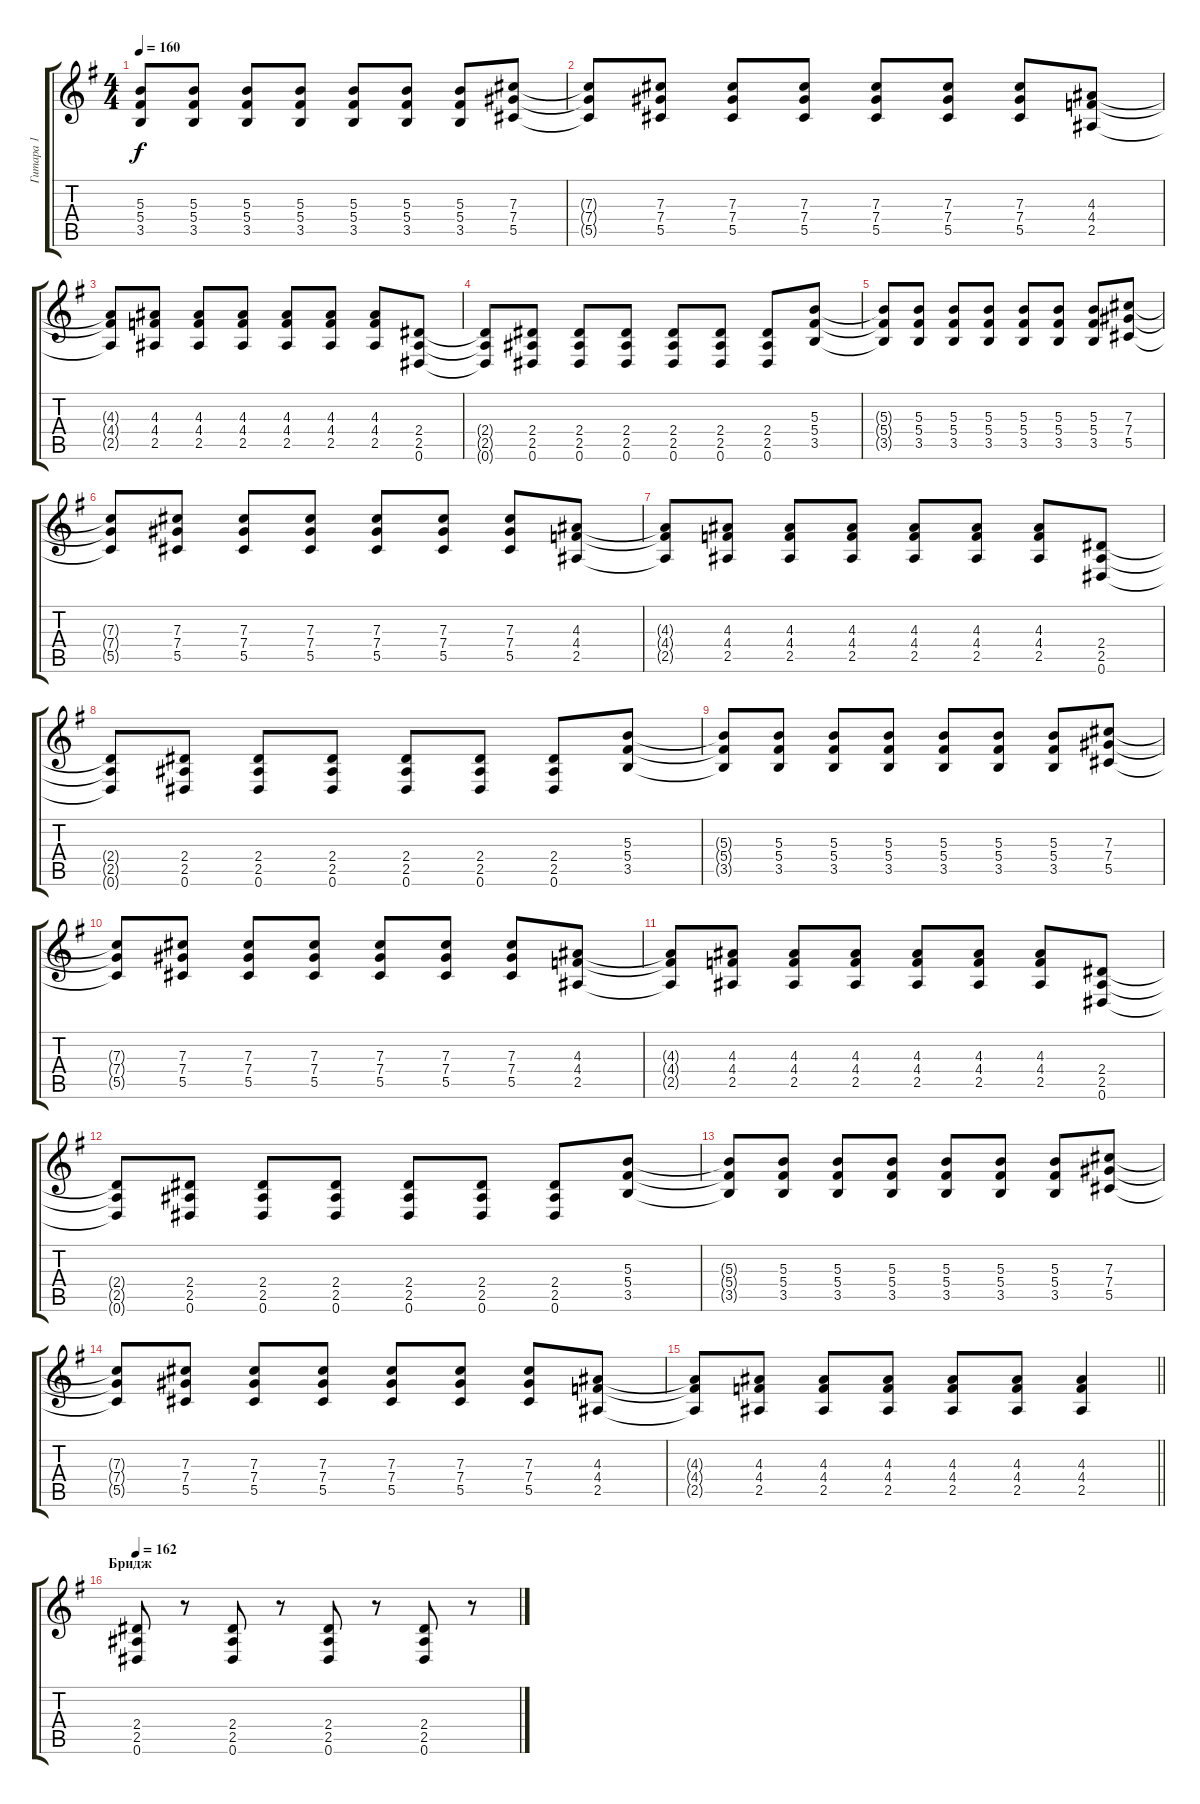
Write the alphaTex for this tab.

\track ("Гитара 1" "Гитара 1") {instrument distortionguitar}
\staff {score tabs}
\tuning (Eb4 Bb3 Gb3 Db3 Ab2 Eb2) {hide}
\ts (4 4)
\tempo 160
\clef g2
\ks eminor
(5.3{t} 5.4{t} 3.5{t}).8{dy f} (5.3 5.4 3.5).8 (5.3 5.4 3.5).8 (5.3 5.4 3.5).8 (5.3 5.4 3.5).8 (5.3 5.4 3.5).8 (5.3 5.4 3.5).8 (7.3 7.4 5.5).8 |
(7.3{t} 7.4{t} 5.5{t}).8 (7.3 7.4 5.5).8 (7.3 7.4 5.5).8 (7.3 7.4 5.5).8 (7.3 7.4 5.5).8 (7.3 7.4 5.5).8 (7.3 7.4 5.5).8 (4.3 4.4 2.5).8 |
(4.3{t} 4.4{t} 2.5{t}).8 (4.3 4.4 2.5).8 (4.3 4.4 2.5).8 (4.3 4.4 2.5).8 (4.3 4.4 2.5).8 (4.3 4.4 2.5).8 (4.3 4.4 2.5).8 (2.4 2.5 0.6).8 |
(2.4{t} 2.5{t} 0.6{t}).8 (2.4 2.5 0.6).8 (2.4 2.5 0.6).8 (2.4 2.5 0.6).8 (2.4 2.5 0.6).8 (2.4 2.5 0.6).8 (2.4 2.5 0.6).8 (5.3 5.4 3.5).8 |
(5.3{t} 5.4{t} 3.5{t}).8 (5.3 5.4 3.5).8 (5.3 5.4 3.5).8 (5.3 5.4 3.5).8 (5.3 5.4 3.5).8 (5.3 5.4 3.5).8 (5.3 5.4 3.5).8 (7.3 7.4 5.5).8 |
(7.3{t} 7.4{t} 5.5{t}).8 (7.3 7.4 5.5).8 (7.3 7.4 5.5).8 (7.3 7.4 5.5).8 (7.3 7.4 5.5).8 (7.3 7.4 5.5).8 (7.3 7.4 5.5).8 (4.3 4.4 2.5).8 |
(4.3{t} 4.4{t} 2.5{t}).8 (4.3 4.4 2.5).8 (4.3 4.4 2.5).8 (4.3 4.4 2.5).8 (4.3 4.4 2.5).8 (4.3 4.4 2.5).8 (4.3 4.4 2.5).8 (2.4 2.5 0.6).8 |
(2.4{t} 2.5{t} 0.6{t}).8 (2.4 2.5 0.6).8 (2.4 2.5 0.6).8 (2.4 2.5 0.6).8 (2.4 2.5 0.6).8 (2.4 2.5 0.6).8 (2.4 2.5 0.6).8 (5.3 5.4 3.5).8 |
(5.3{t} 5.4{t} 3.5{t}).8 (5.3 5.4 3.5).8 (5.3 5.4 3.5).8 (5.3 5.4 3.5).8 (5.3 5.4 3.5).8 (5.3 5.4 3.5).8 (5.3 5.4 3.5).8 (7.3 7.4 5.5).8 |
(7.3{t} 7.4{t} 5.5{t}).8 (7.3 7.4 5.5).8 (7.3 7.4 5.5).8 (7.3 7.4 5.5).8 (7.3 7.4 5.5).8 (7.3 7.4 5.5).8 (7.3 7.4 5.5).8 (4.3 4.4 2.5).8 |
(4.3{t} 4.4{t} 2.5{t}).8 (4.3 4.4 2.5).8 (4.3 4.4 2.5).8 (4.3 4.4 2.5).8 (4.3 4.4 2.5).8 (4.3 4.4 2.5).8 (4.3 4.4 2.5).8 (2.4 2.5 0.6).8 |
(2.4{t} 2.5{t} 0.6{t}).8 (2.4 2.5 0.6).8 (2.4 2.5 0.6).8 (2.4 2.5 0.6).8 (2.4 2.5 0.6).8 (2.4 2.5 0.6).8 (2.4 2.5 0.6).8 (5.3 5.4 3.5).8 |
(5.3{t} 5.4{t} 3.5{t}).8 (5.3 5.4 3.5).8 (5.3 5.4 3.5).8 (5.3 5.4 3.5).8 (5.3 5.4 3.5).8 (5.3 5.4 3.5).8 (5.3 5.4 3.5).8 (7.3 7.4 5.5).8 |
(7.3{t} 7.4{t} 5.5{t}).8 (7.3 7.4 5.5).8 (7.3 7.4 5.5).8 (7.3 7.4 5.5).8 (7.3 7.4 5.5).8 (7.3 7.4 5.5).8 (7.3 7.4 5.5).8 (4.3 4.4 2.5).8 |
\barLineRight lightlight
(4.3{t} 4.4{t} 2.5{t}).8 (4.3 4.4 2.5).8 (4.3 4.4 2.5).8 (4.3 4.4 2.5).8 (4.3 4.4 2.5).8 (4.3 4.4 2.5).8 (4.3 4.4 2.5).4 |
\section ("" "Бридж")
\tempo 162
(2.4 2.5 0.6).8 r.8 (2.4 2.5 0.6).8 r.8 (2.4 2.5 0.6).8 r.8 (2.4 2.5 0.6).8 r.8
